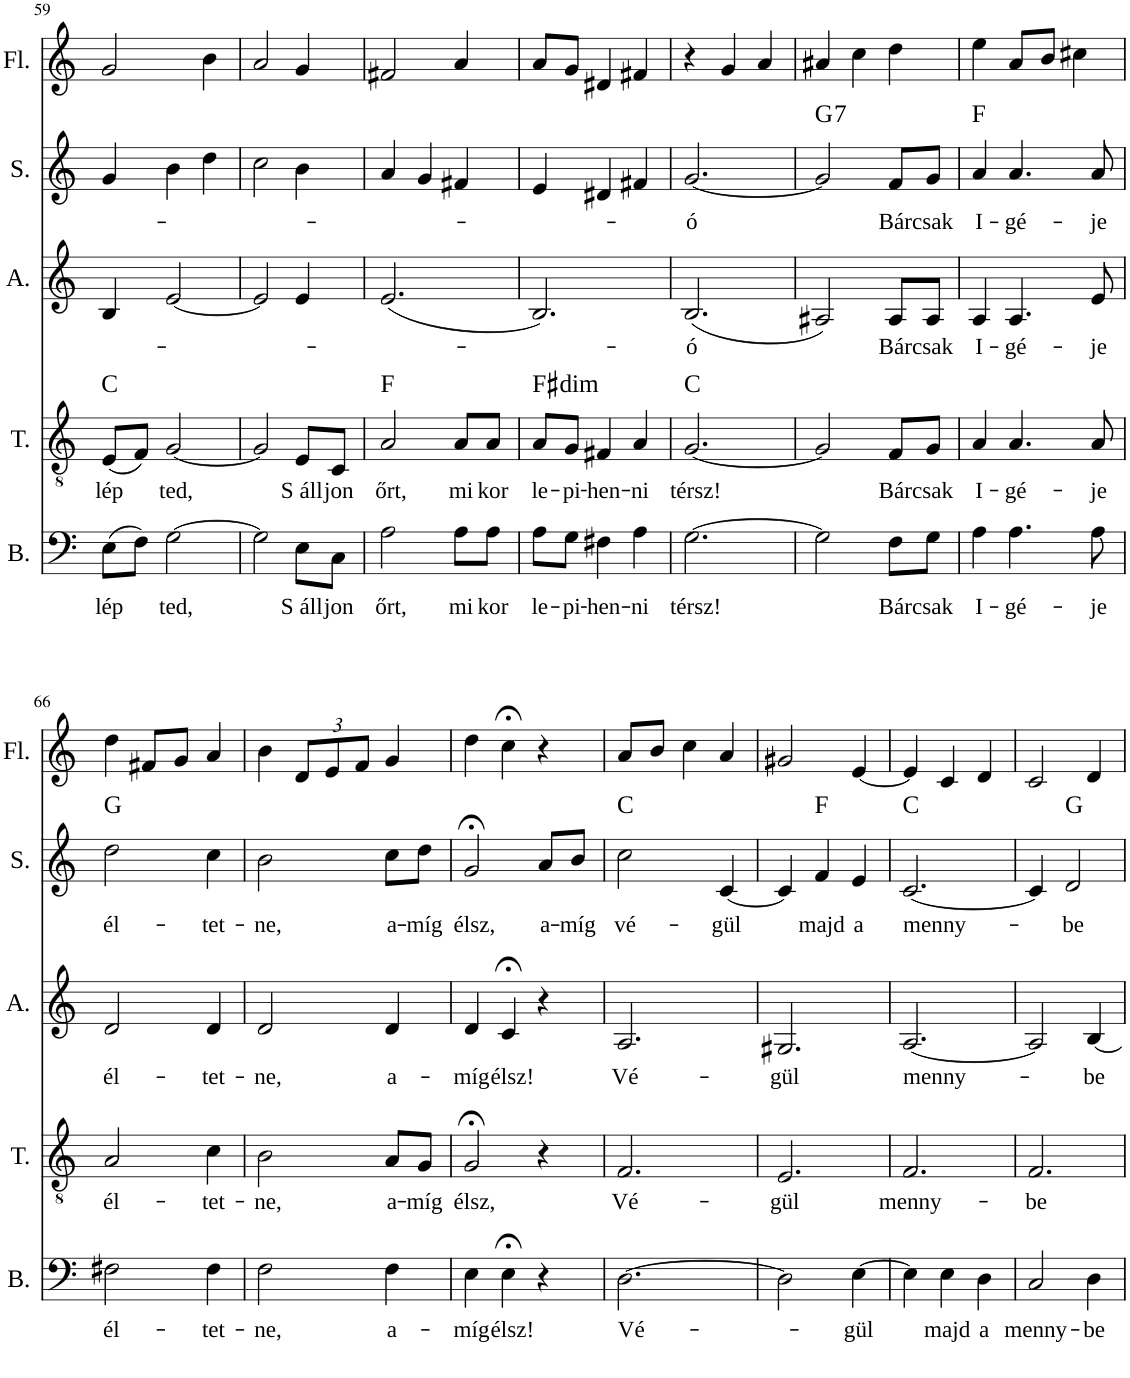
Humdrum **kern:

**kern	**text	**kern	**text	**harte	**kern	**text	**kern	**text	**harte	**kern
*part5	*part5	*part4	*part4	*part4	*part3	*part3	*part2	*part2	*part2	*part1
*staff5	*staff5	*staff4	*staff4	*	*staff3	*staff3	*staff2	*staff2	*	*staff1
*I"Bass	*	*I"Tenor	*	*	*I"Alto	*	*I"Soprano	*	*	*I"Flute
*I'B.	*	*I'T.	*	*	*I'A.	*	*I'S.	*	*	*I'Fl.
!!LO:PB:g=z
*clefF4	*	*clefGv2	*	*	*clefG2	*	*clefG2	*	*	*clefG2
*k[]	*	*k[]	*	*	*k[]	*	*k[]	*	*	*k[]
*M3/4	*	*M3/4	*	*	*M3/4	*	*M3/4	*	*	*M3/4
=59	=59	=59	=59	=59	=59	=59	=59	=59	=59	=59
!	!LO:LY:b	!	!LO:LY:b	!	!	!	!	!	!	!
(8E\L	lép	(8E/L	lép	C:maj	4B/	.	4g/	.	.	2g/
8F\J)	.	8F/J)	.	.	.	.	.	.	.	.
!	!LO:LY:b	!	!LO:LY:b	!	!	!	!	!	!	!
[2G\	ted,	[2G/	ted,	.	[2e/	.	4b\	.	.	.
.	.	.	.	.	.	.	4dd\	.	.	4b\
=60	=60	=60	=60	=60	=60	=60	=60	=60	=60	=60
2G\]	.	2G/]	.	.	2e/]	.	2cc\	.	.	2a/
!	!LO:LY:b	!	!LO:LY:b	!	!	!	!	!	!	!
8E\L	S áll-	8E/L	S áll-	.	4e/	.	4b\	.	.	4g/
!	!LO:LY:b	!	!LO:LY:b	!	!	!	!	!	!	!
8C\J	-jon	8C/J	-jon	.	.	.	.	.	.	.
=61	=61	=61	=61	=61	=61	=61	=61	=61	=61	=61
!	!LO:LY:b	!	!LO:LY:b	!	!	!	!	!	!	!
2A\	őrt,	2A/	őrt,	F:maj	(2.e/	.	4a/	.	.	2f#X/
.	.	.	.	.	.	.	4g/	.	.	.
!	!LO:LY:b	!	!LO:LY:b	!	!	!	!	!	!	!
8A\L	mi-	8A/L	mi-	.	.	.	4f#X/	.	.	4a/
!	!LO:LY:b	!	!LO:LY:b	!	!	!	!	!	!	!
8A\J	-kor	8A/J	-kor	.	.	.	.	.	.	.
=62	=62	=62	=62	=62	=62	=62	=62	=62	=62	=62
!	!LO:LY:b	!	!LO:LY:b	!LO:H:kt=dim	!	!	!	!	!	!
8A\L	le-	8A/L	le-	F#:dim	2.B/)	.	4e/	.	.	8a/L
!	!LO:LY:b	!	!LO:LY:b	!	!	!	!	!	!	!
8G\J	-pi-	8G/J	-pi-	.	.	.	.	.	.	8g/J
!	!LO:LY:b	!	!LO:LY:b	!	!	!	!	!	!	!
4F#X\	-hen-	4F#X/	-hen-	.	.	.	4d#X/	.	.	4d#X/
!	!LO:LY:b	!	!LO:LY:b	!	!	!	!	!	!	!
4A\	-ni	4A/	-ni	.	.	.	4f#X/	.	.	4f#X/
=63	=63	=63	=63	=63	=63	=63	=63	=63	=63	=63
!	!LO:LY:b	!	!LO:LY:b	!	!	!LO:LY:b	!	!LO:LY:b	!	!
[2.G\	térsz!	[2.G/	térsz!	C:maj	(2.B/	-ó	[2.g/	-ó	.	4r
.	.	.	.	.	.	.	.	.	.	4g/
.	.	.	.	.	.	.	.	.	.	4a/
=64	=64	=64	=64	=64	=64	=64	=64	=64	=64	=64
!	!	!	!	!	!	!	!	!	!LO:H:kt=7	!
2G\]	.	2G/]	.	.	2A#X/)	.	2g/]	.	G:7	4a#X/
.	.	.	.	.	.	.	.	.	.	4cc\
!	!LO:LY:b	!	!LO:LY:b	!	!	!LO:LY:b	!	!LO:LY:b	!	!
8F\L	Bár-	8F/L	Bár-	.	8A#/L	Bár-	8f/L	Bár-	.	4dd\
!	!LO:LY:b	!	!LO:LY:b	!	!	!LO:LY:b	!	!LO:LY:b	!	!
8G\J	-csak	8G/J	-csak	.	8A#/J	-csak	8g/J	-csak	.	.
=65	=65	=65	=65	=65	=65	=65	=65	=65	=65	=65
!	!LO:LY:b	!	!LO:LY:b	!	!	!LO:LY:b	!	!LO:LY:b	!	!
4A\	I-	4A/	I-	.	4A/	I-	4a/	I-	F:maj	4ee\
!	!LO:LY:b	!	!LO:LY:b	!	!	!LO:LY:b	!	!LO:LY:b	!	!
4.A\	-gé-	4.A/	-gé-	.	4.A/	-gé-	4.a/	-gé-	.	8a/L
.	.	.	.	.	.	.	.	.	.	8b/J
.	.	.	.	.	.	.	.	.	.	4cc#X\
!	!LO:LY:b	!	!LO:LY:b	!	!	!LO:LY:b	!	!LO:LY:b	!	!
8A\	-je	8A/	-je	.	8e/	-je	8a/	-je	.	.
!!LO:LB:g=z
=66	=66	=66	=66	=66	=66	=66	=66	=66	=66	=66
!	!LO:LY:b	!	!LO:LY:b	!	!	!LO:LY:b	!	!LO:LY:b	!	!
2F#X\	él-	2A/	él-	.	2d/	él-	2dd\	él-	G:maj	4dd\
.	.	.	.	.	.	.	.	.	.	8f#X/L
.	.	.	.	.	.	.	.	.	.	8g/J
!	!LO:LY:b	!	!LO:LY:b	!	!	!LO:LY:b	!	!LO:LY:b	!	!
4F#\	-tet-	4c\	-tet-	.	4d/	-tet-	4cc\	-tet-	.	4a/
=67	=67	=67	=67	=67	=67	=67	=67	=67	=67	=67
!	!LO:LY:b	!	!LO:LY:b	!	!	!LO:LY:b	!	!LO:LY:b	!	!
2F\	-ne,	2B\	-ne,	.	2d/	-ne,	2b\	-ne,	.	4b\
*	*	*	*	*	*	*	*	*	*	*Xbrackettup
.	.	.	.	.	.	.	.	.	.	12d/L
.	.	.	.	.	.	.	.	.	.	12e/
.	.	.	.	.	.	.	.	.	.	12f/J
!	!LO:LY:b	!	!LO:LY:b	!	!	!LO:LY:b	!	!LO:LY:b	!	!
4F\	a-	8A/L	a-	.	4d/	a-	8cc\L	a-	.	4g/
!	!	!	!LO:LY:b	!	!	!	!	!LO:LY:b	!	!
.	.	8G/J	-míg	.	.	.	8dd\J	-míg	.	.
=68	=68	=68	=68	=68	=68	=68	=68	=68	=68	=68
!	!LO:LY:b	!	!LO:LY:b	!	!	!LO:LY:b	!	!LO:LY:b	!	!
4E\	míg	2G;</	élsz,	.	4d/	-míg	2g;</	élsz,	.	4dd\
!	!LO:LY:b	!	!	!	!	!LO:LY:b	!	!	!	!
4E;<\	élsz!	.	.	.	4c;</	élsz!	.	.	.	4cc;<\
!	!	!	!	!	!	!	!	!LO:LY:b	!	!
4r	.	4r	.	.	4r	.	8a/L	a-	.	4r
!	!	!	!	!	!	!	!	!LO:LY:b	!	!
.	.	.	.	.	.	.	8b/J	-míg	.	.
=69	=69	=69	=69	=69	=69	=69	=69	=69	=69	=69
!	!LO:LY:b	!	!LO:LY:b	!	!	!LO:LY:b	!	!LO:LY:b	!	!
[2.D\	Vé-	2.F/	Vé-	.	2.A/	Vé-	2cc\	vé-	C:maj	8a/L
.	.	.	.	.	.	.	.	.	.	8b/J
.	.	.	.	.	.	.	.	.	.	4cc\
!	!	!	!	!	!	!	!	!LO:LY:b	!	!
.	.	.	.	.	.	.	[4c/	-gül	.	4a/
=70	=70	=70	=70	=70	=70	=70	=70	=70	=70	=70
!	!	!	!LO:LY:b	!	!	!LO:LY:b	!	!	!	!
2D\]	.	2.E/	-gül	.	2.G#X/	-gül	4c/]	.	.	2g#X/
!	!	!	!	!	!	!	!	!LO:LY:b	!	!
.	.	.	.	.	.	.	4f/	majd	F:maj	.
!	!LO:LY:b	!	!	!	!	!	!	!LO:LY:b	!	!
[4E\	-gül	.	.	.	.	.	4e/	a	.	[4e/
=71	=71	=71	=71	=71	=71	=71	=71	=71	=71	=71
!	!	!	!LO:LY:b	!	!	!LO:LY:b	!	!LO:LY:b	!	!
4E\]	.	2.F/	menny-	.	[2.A/	menny-	[2.c/	menny-	C:maj	4e/]
!	!LO:LY:b	!	!	!	!	!	!	!	!	!
4E\	majd	.	.	.	.	.	.	.	.	4c/
!	!LO:LY:b	!	!	!	!	!	!	!	!	!
4D\	a	.	.	.	.	.	.	.	.	4d/
=72	=72	=72	=72	=72	=72	=72	=72	=72	=72	=72
!	!LO:LY:b	!	!LO:LY:b	!	!	!	!	!	!	!
2C/	menny-	2.F/	-be	.	2A/]	.	4c/]	.	.	2c/
!	!	!	!	!	!	!	!	!LO:LY:b	!	!
.	.	.	.	.	.	.	2d/	-be	G:maj	.
!	!LO:LY:b	!	!	!	!	!LO:LY:b	!	!	!	!
4D\	-be	.	.	.	[4B/	-be	.	.	.	4d/
=	=	=	=	=	=	=	=	=	=	=
*-	*-	*-	*-	*-	*-	*-	*-	*-	*-	*-
